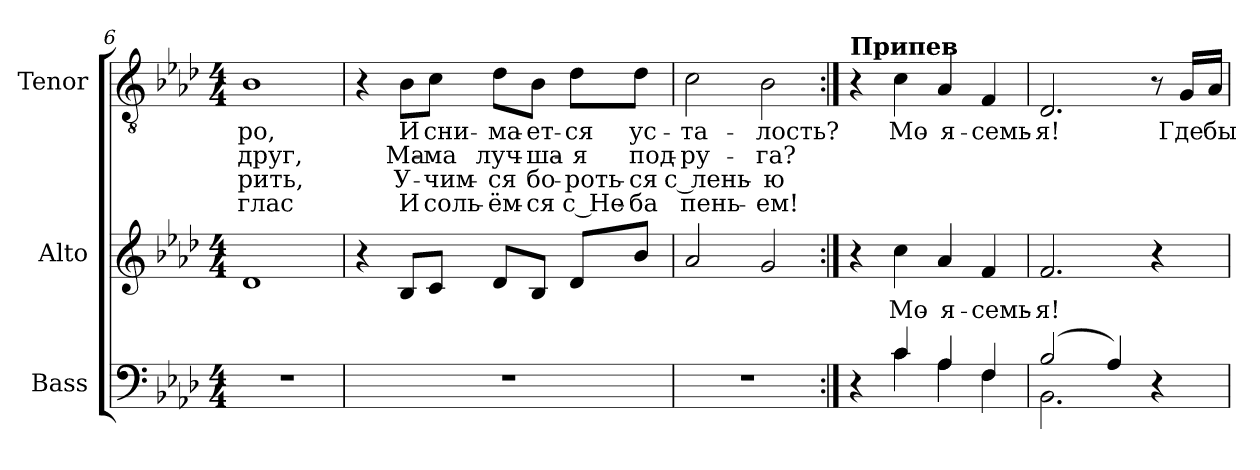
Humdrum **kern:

**kern	**kern	**text	**kern	**text	**text	**text	**text
*part3	*part2	*part2	*part1	*part1	*part1	*part1	*part1
*staff3	*staff2	*staff2	*staff1	*staff1	*staff1	*staff1	*staff1
*I"Bass	*I"Alto	*	*I"Tenor	*	*	*	*
*	*I'A.	*	*I'T.	*	*	*	*
*clefF4	*clefG2	*	*clefGv2	*	*	*	*
*	*	*	*ITrd7c12	*	*	*	*
*k[b-e-a-d-]	*k[b-e-a-d-]	*	*k[b-e-a-d-]	*	*	*	*
*A-:	*A-:	*	*A-:	*	*	*	*
*M4/4	*M4/4	*	*M4/4	*	*	*	*
=6	=6	=6	=6	=6	=6	=6	=6
!	!	!	!	!LO:LY:b:color=#000000	!LO:LY:b:color=#000000	!LO:LY:b:color=#000000	!LO:LY:b:color=#000000
1r	1d-i	.	1BB-i	-ро,	друг,	-рить,	глас
=7	=7	=7	=7	=7	=7	=7	=7
1r	4r	.	4r	.	.	.	.
!	!	!	!	!LO:LY:b:color=#000000	!LO:LY:b:color=#000000	!LO:LY:b:color=#000000	!LO:LY:b:color=#000000
.	8B-i/L	.	8BB-i\L	И	Ма-	У-	И
!	!	!	!	!LO:LY:b:color=#000000	!LO:LY:b:color=#000000	!LO:LY:b:color=#000000	!LO:LY:b:color=#000000
.	8ci/J	.	8Ci\J	сни-	-ма	-чим-	соль-
!	!	!	!	!LO:LY:b:color=#000000	!LO:LY:b:color=#000000	!LO:LY:b:color=#000000	!LO:LY:b:color=#000000
.	8d-i/L	.	8D-i\L	-ма-	луч-	-ся	-ём-
!	!	!	!	!LO:LY:b:color=#000000	!LO:LY:b:color=#000000	!LO:LY:b:color=#000000	!LO:LY:b:color=#000000
.	8B-i/J	.	8BB-i\J	-ет-	-ша-	бо-	-ся
!	!	!	!	!LO:LY:b:color=#000000	!LO:LY:b:color=#000000	!LO:LY:b:color=#000000	!LO:LY:b:color=#000000
.	8d-i/L	.	8D-i\L	-ся	-я	-роть-	с Не-
!	!	!	!	!LO:LY:b:color=#000000	!LO:LY:b:color=#000000	!LO:LY:b:color=#000000	!LO:LY:b:color=#000000
.	8b-i/J	.	8D-i\J	ус-	под-	-ся	-ба
=8	=8	=8	=8	=8	=8	=8	=8
!	!	!	!	!LO:LY:b:color=#000000	!LO:LY:b:color=#000000	!LO:LY:b:color=#000000	!LO:LY:b:color=#000000
1r	2a-i/	.	2Ci\	-та-	-ру-	с лень-	пень-
!	!	!	!	!LO:LY:b:color=#000000	!LO:LY:b:color=#000000	!LO:LY:b:color=#000000	!LO:LY:b:color=#000000
.	2gi/	.	2BB-i\	-лость?	-га?	-ю	-ем!
!!LO:LB:g=z
=9:|!	=9:|!	=9:|!	=9:|!	=9:|!	=9:|!	=9:|!	=9:|!
*^	*	*	*	*	*	*	*
!	!	!	!	!LO:TX:a:B:t=Припев	!	!	!	!
4r	4ryy	4r	.	4r	.	.	.	.
!	!	!	!LO:LY:b:color=#000000	!	!	!	!	!
!	!	!	!	!	!LO:LY:b:color=#000000	!	!	!
4ci/	4ci\	4cci\	Мо-	4Ci\	Мо-	.	.	.
!	!	!	!LO:LY:b:color=#000000	!	!	!	!	!
!	!	!	!	!	!LO:LY:b:color=#000000	!	!	!
4A-i/	4A-i\	4a-i/	-я-	4AA-i/	-я-	.	.	.
!	!	!	!LO:LY:b:color=#000000	!	!	!	!	!
!	!	!	!	!	!LO:LY:b:color=#000000	!	!	!
4Fi/	4Fi\	4fi/	-семь-	4FFi/	-семь-	.	.	.
=10	=10	=10	=10	=10	=10	=10	=10	=10
!	!	!	!LO:LY:b:color=#000000	!	!	!	!	!
!	!	!	!	!	!LO:LY:b:color=#000000	!	!	!
(2B-i/	2.BB-i\	2.fi/	-я!	2.DD-i/	-я!	.	.	.
4A-i/)	.	.	.	.	.	.	.	.
4r	4ryy	4r	.	8r	.	.	.	.
!	!	!	!	!	!LO:LY:b:color=#000000	!	!	!
.	.	.	.	16GGi/LL	Где	.	.	.
!	!	!	!	!	!LO:LY:b:color=#000000	!	!	!
.	.	.	.	16AA-i/JJ	бы	.	.	.
*v	*v	*	*	*	*	*	*	*
=	=	=	=	=	=	=	=
*-	*-	*-	*-	*-	*-	*-	*-
